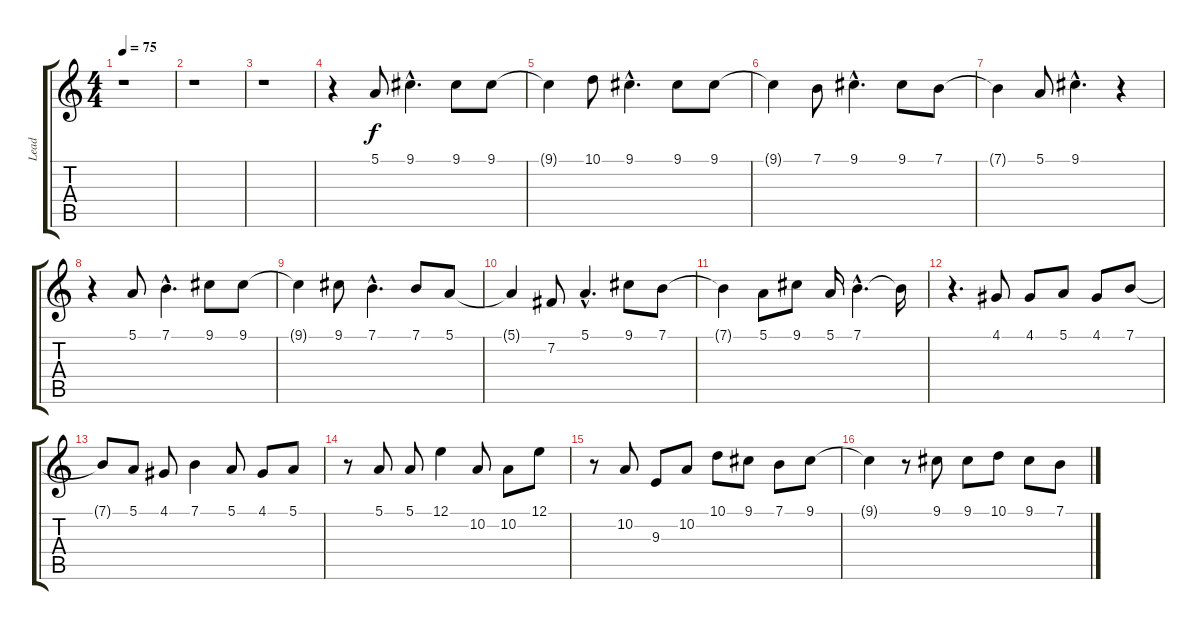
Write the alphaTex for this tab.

\track ("Lead" "Lead") {instrument flute}
\staff {score tabs}
\tuning (E4 B3 G3 D3 A2 E2) {hide}
\ts (4 4)
\tempo 75
\clef g2
\ks c
r.1{dy f} |
r.1 |
r.1 |
r.4 5.1.8 9.1{hac}.4{d} 9.1.8 9.1.8 |
9.1{t}.4 10.1.8 9.1{hac}.4{d} 9.1.8 9.1.8 |
9.1{t}.4 7.1.8 9.1{hac}.4{d} 9.1.8 7.1.8 |
7.1{t}.4 5.1.8 9.1{hac}.4{d} r.4 |
r.4 5.1.8 7.1{hac}.4{d} 9.1.8 9.1.8 |
9.1{t}.4 9.1.8 7.1{hac}.4{d} 7.1.8 5.1.8 |
5.1{t}.4 7.2.8 5.1{hac}.4{d} 9.1.8 7.1.8 |
7.1{t}.4 5.1.8 9.1.8 5.1.16 7.1{hac}.4{d} 7.1{t}.16 |
r.4{d} 4.1.8 4.1.8 5.1.8 4.1.8 7.1.8 |
7.1{t}.8 5.1.8 4.1.8 7.1.4 5.1.8 4.1.8 5.1.8 |
r.8 5.1.8 5.1.8 12.1.4 10.2.8 10.2.8 12.1.8 |
r.8 10.2.8 9.3.8 10.2.8 10.1.8 9.1.8 7.1.8 9.1.8 |
9.1{t}.4 r.8 9.1.8 9.1.8 10.1.8 9.1.8 7.1.8
